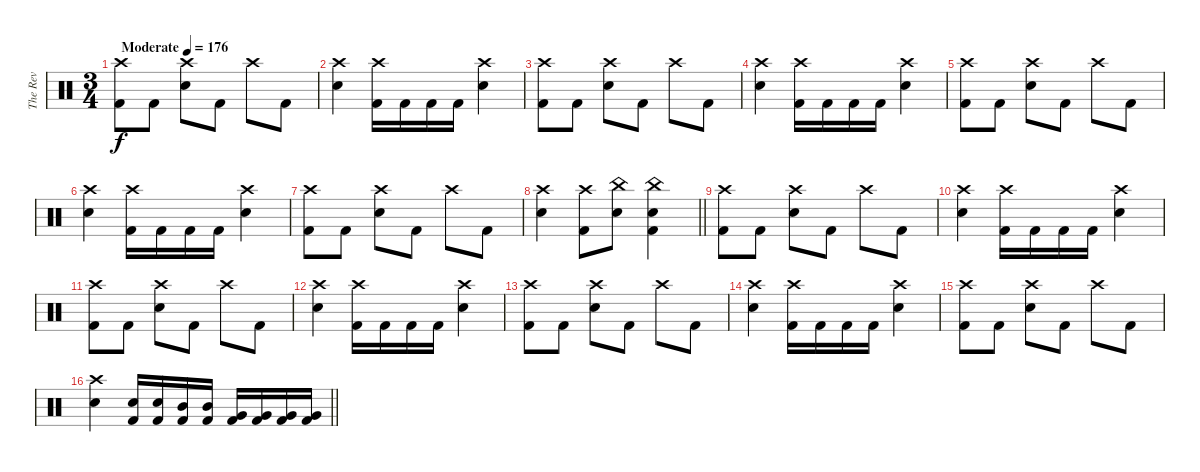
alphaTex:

\track ("The Rev" "The Rev") {instrument percussion}
\staff {score}
\articulation defaults
\ts (3 4)
\tempo (176 "Moderate")
\clef neutral
\ks c
("Crash high (hit)" "Kick (hit) 2").8{dy f} "Kick (hit) 2".8 ("Crash high (hit)" "Snare (hit) 2").8 "Kick (hit) 2".8 "Crash high (hit)".8 "Kick (hit) 2".8 |
("Crash high (hit)" "Snare (hit) 2").4 ("Crash high (hit)" "Kick (hit) 2").16 "Kick (hit) 2".16 "Kick (hit) 2".16 "Kick (hit) 2".16 ("Crash high (hit)" "Snare (hit) 2").4 |
("Crash high (hit)" "Kick (hit) 2").8 "Kick (hit) 2".8 ("Crash high (hit)" "Snare (hit) 2").8 "Kick (hit) 2".8 "Crash high (hit)".8 "Kick (hit) 2".8 |
("Crash high (hit)" "Snare (hit) 2").4 ("Crash high (hit)" "Kick (hit) 2").16 "Kick (hit) 2".16 "Kick (hit) 2".16 "Kick (hit) 2".16 ("Crash high (hit)" "Snare (hit) 2").4 |
("Crash high (hit)" "Kick (hit) 2").8 "Kick (hit) 2".8 ("Crash high (hit)" "Snare (hit) 2").8 "Kick (hit) 2".8 "Crash high (hit)".8 "Kick (hit) 2".8 |
("Crash high (hit)" "Snare (hit) 2").4 ("Crash high (hit)" "Kick (hit) 2").16 "Kick (hit) 2".16 "Kick (hit) 2".16 "Kick (hit) 2".16 ("Crash high (hit)" "Snare (hit) 2").4 |
("Crash high (hit)" "Kick (hit) 2").8 "Kick (hit) 2".8 ("Crash high (hit)" "Snare (hit) 2").8 "Kick (hit) 2".8 "Crash high (hit)".8 "Kick (hit) 2".8 |
\barLineRight lightlight
("Crash high (hit)" "Snare (hit) 2").4 ("Crash high (hit)" "Kick (hit) 2").8 ("China (hit)" "Snare (hit) 2").8 ("China (hit)" "Snare (hit) 2" "Kick (hit) 2").4 |
("Crash high (hit)" "Kick (hit) 2").8 "Kick (hit) 2".8 ("Crash high (hit)" "Snare (hit) 2").8 "Kick (hit) 2".8 "Crash high (hit)".8 "Kick (hit) 2".8 |
("Crash high (hit)" "Snare (hit) 2").4 ("Crash high (hit)" "Kick (hit) 2").16 "Kick (hit) 2".16 "Kick (hit) 2".16 "Kick (hit) 2".16 ("Crash high (hit)" "Snare (hit) 2").4 |
("Crash high (hit)" "Kick (hit) 2").8 "Kick (hit) 2".8 ("Crash high (hit)" "Snare (hit) 2").8 "Kick (hit) 2".8 "Crash high (hit)".8 "Kick (hit) 2".8 |
("Crash high (hit)" "Snare (hit) 2").4 ("Crash high (hit)" "Kick (hit) 2").16 "Kick (hit) 2".16 "Kick (hit) 2".16 "Kick (hit) 2".16 ("Crash high (hit)" "Snare (hit) 2").4 |
("Crash high (hit)" "Kick (hit) 2").8 "Kick (hit) 2".8 ("Crash high (hit)" "Snare (hit) 2").8 "Kick (hit) 2".8 "Crash high (hit)".8 "Kick (hit) 2".8 |
("Crash high (hit)" "Snare (hit) 2").4 ("Crash high (hit)" "Kick (hit) 2").16 "Kick (hit) 2".16 "Kick (hit) 2".16 "Kick (hit) 2".16 ("Crash high (hit)" "Snare (hit) 2").4 |
("Crash high (hit)" "Kick (hit) 2").8 "Kick (hit) 2".8 ("Crash high (hit)" "Snare (hit) 2").8 "Kick (hit) 2".8 "Crash high (hit)".8 "Kick (hit) 2".8 |
\barLineRight lightlight
("Crash high (hit)" "Snare (hit) 2").4 ("Snare (hit) 2" "Kick (hit) 2").16 ("Snare (hit) 2" "Kick (hit) 2").16 ("Mid Tom (hit)" "Kick (hit) 2").16 ("Mid Tom (hit)" "Kick (hit) 2").16 ("Very Low Tom (hit)" "Kick (hit) 2").16 ("Very Low Tom (hit)" "Kick (hit) 2").16 ("Very Low Tom (hit)" "Kick (hit) 2").16 ("Very Low Tom (hit)" "Kick (hit) 2").16
